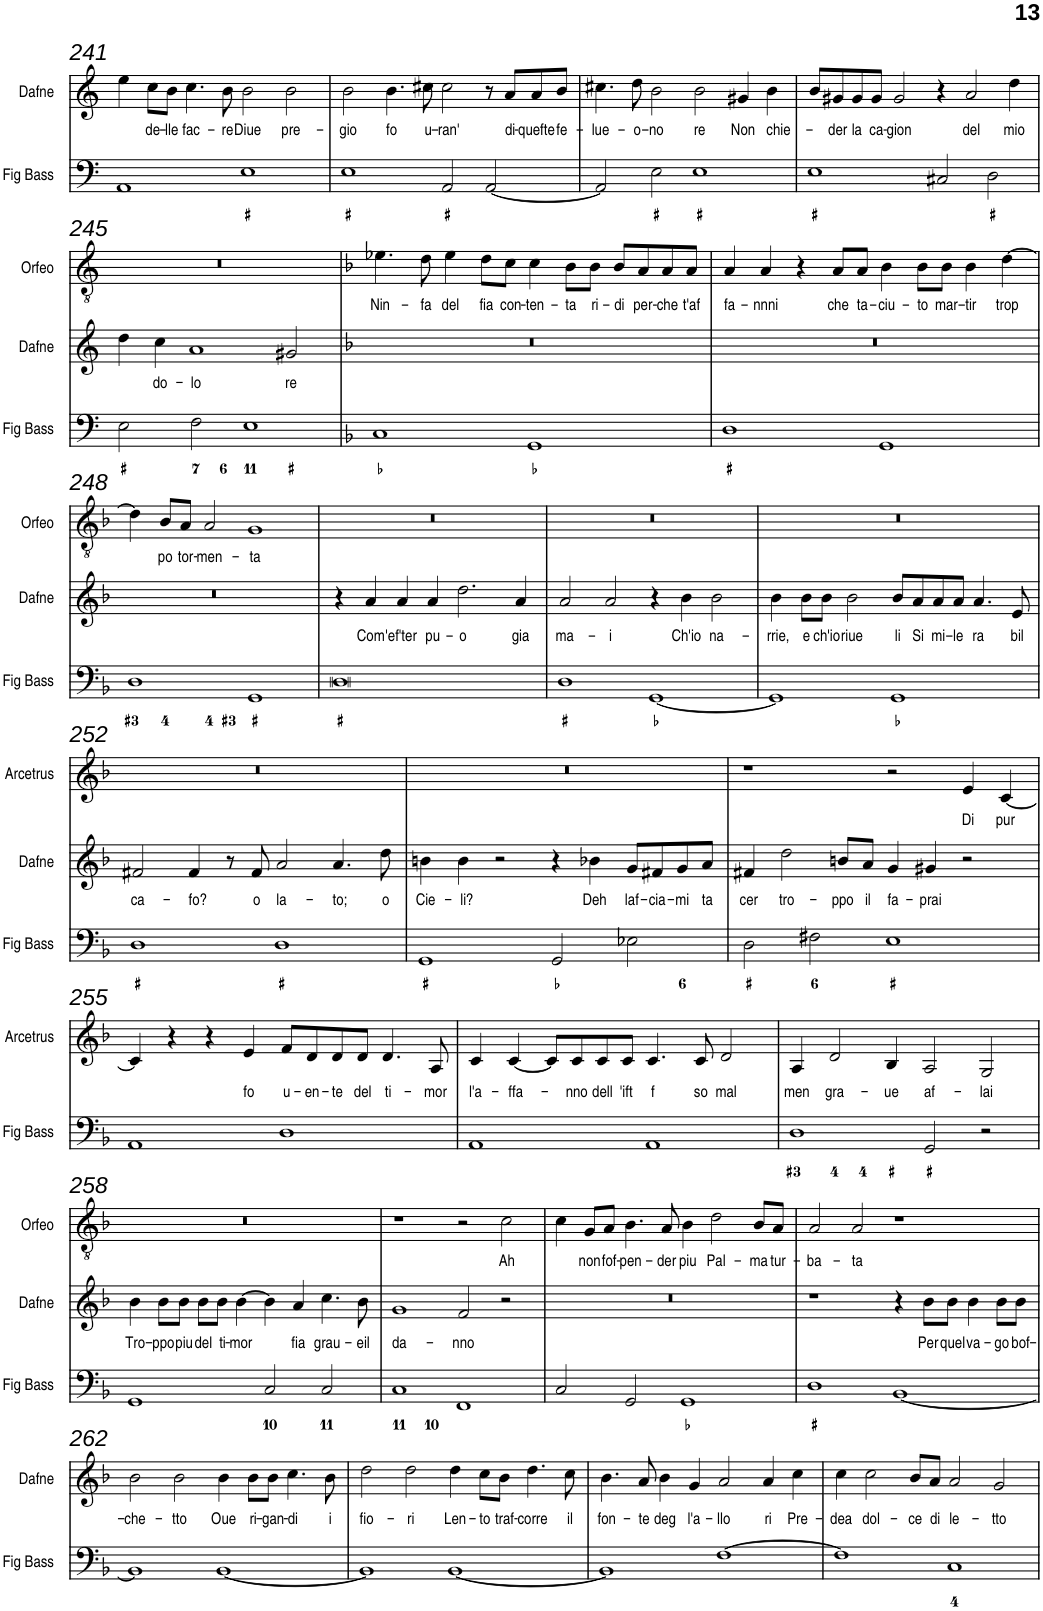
**kern	**kern	**text	**kern	**text	**kern	**text
*part4	*part3	*part3	*part2	*part2	*part1	*part1
*staff4	*staff3	*staff3	*staff2	*staff2	*staff1	*staff1
*I"Fig Bass	*I"Dafne	*	*I"Orfeo	*	*I"Arcetrus	*
*I'Fig Bass	*I'Dafne	*	*I'Orfeo	*	*I'Arcetrus	*
!!LO:PB:g=z
*clefF4	*clefG2	*	*clefGv2	*	*clefG2	*
*k[]	*k[]	*	*k[]	*	*k[]	*
*M4/2	*M4/2	*	*M4/2	*	*M4/2	*
=241	=241	=241	=241	=241	=241	=241
1AA	4ee\	.	0r	.	0r	.
!	!	!LO:LY:b	!	!	!	!
.	8cc\L	de-	.	.	.	.
!	!	!LO:LY:b	!	!	!	!
.	8b\J	-lle	.	.	.	.
!	!	!LO:LY:b	!	!	!	!
.	4.cc\	fac-	.	.	.	.
!	!	!LO:LY:b	!	!	!	!
.	8b\	-re	.	.	.	.
!	!	!LO:LY:b	!	!	!	!
1E	2b\	Diue	.	.	.	.
!	!	!LO:LY:b	!	!	!	!
.	2b\	pre-	.	.	.	.
=242	=242	=242	=242	=242	=242	=242
!	!	!LO:LY:b	!	!	!	!
1E	2b\	-gio	0r	.	0r	.
!	!	!LO:LY:b	!	!	!	!
.	4.b\	fo	.	.	.	.
!	!	!LO:LY:b	!	!	!	!
.	8cc#X\	u-	.	.	.	.
!	!	!LO:LY:b	!	!	!	!
2AA/	2cc#\	-ran'	.	.	.	.
[2AA/	8r	.	.	.	.	.
!	!	!LO:LY:b	!	!	!	!
.	8a/L	di-	.	.	.	.
!	!	!LO:LY:b	!	!	!	!
.	8a/	-quefte	.	.	.	.
!	!	!LO:LY:b	!	!	!	!
.	8b/J	fe-	.	.	.	.
=243	=243	=243	=243	=243	=243	=243
!	!	!LO:LY:b	!	!	!	!
2AA/]	4.cc#X\	-lue-	0r	.	0r	.
!	!	!LO:LY:b	!	!	!	!
.	8dd\	-o-	.	.	.	.
!	!	!LO:LY:b	!	!	!	!
2E\	2b\	-no	.	.	.	.
!	!	!LO:LY:b	!	!	!	!
1E	2b\	re	.	.	.	.
!	!	!LO:LY:b	!	!	!	!
.	4g#X/	Non	.	.	.	.
!	!	!LO:LY:b	!	!	!	!
.	4b\	chie-	.	.	.	.
=244	=244	=244	=244	=244	=244	=244
1E	8b/L	.	0r	.	0r	.
!	!	!LO:LY:b	!	!	!	!
.	8g#X/	-der	.	.	.	.
!	!	!LO:LY:b	!	!	!	!
.	8g#/	la	.	.	.	.
!	!	!LO:LY:b	!	!	!	!
.	8g#/J	ca-	.	.	.	.
!	!	!LO:LY:b	!	!	!	!
.	2g#/	-gion	.	.	.	.
2C#X/	4r	.	.	.	.	.
!	!	!LO:LY:b	!	!	!	!
.	2a/	del	.	.	.	.
2D\	.	.	.	.	.	.
!	!	!LO:LY:b	!	!	!	!
.	4dd\	mio	.	.	.	.
!!LO:LB:g=z
=245	=245	=245	=245	=245	=245	=245
2E\	4dd\	.	0r	.	0r	.
!	!	!LO:LY:b	!	!	!	!
.	4cc\	do-	.	.	.	.
!	!	!LO:LY:b	!	!	!	!
2F\	1a	-lo	.	.	.	.
1E	.	.	.	.	.	.
!	!	!LO:LY:b	!	!	!	!
.	2g#X/	re	.	.	.	.
=246	=246	=246	=246	=246	=246	=246
*k[b-]	*k[b-]	*	*k[b-]	*	*k[b-]	*
!	!	!	!	!LO:LY:b	!	!
1C	0r	.	4.e-X\	Nin-	0r	.
!	!	!	!	!LO:LY:b	!	!
.	.	.	8d\	-fa	.	.
!	!	!	!	!LO:LY:b	!	!
.	.	.	4e-\	del	.	.
!	!	!	!	!LO:LY:b	!	!
.	.	.	8d\L	fia	.	.
!	!	!	!	!LO:LY:b	!	!
.	.	.	8c\J	con-	.	.
!	!	!	!	!LO:LY:b	!	!
1GG	.	.	4c\	-ten-	.	.
!	!	!	!	!LO:LY:b	!	!
.	.	.	8B-\L	-ta	.	.
!	!	!	!	!LO:LY:b	!	!
.	.	.	8B-\J	ri-	.	.
!	!	!	!	!LO:LY:b	!	!
.	.	.	8B-/L	-di	.	.
!	!	!	!	!LO:LY:b	!	!
.	.	.	8A/	per-	.	.
!	!	!	!	!LO:LY:b	!	!
.	.	.	8A/	-che	.	.
!	!	!	!	!LO:LY:b	!	!
.	.	.	8A/J	t'af	.	.
=247	=247	=247	=247	=247	=247	=247
!	!	!	!	!LO:LY:b	!	!
1D	0r	.	4A/	fa-	0r	.
!	!	!	!	!LO:LY:b	!	!
.	.	.	4A/	-nnni	.	.
.	.	.	4r	.	.	.
!	!	!	!	!LO:LY:b	!	!
.	.	.	8A/L	che	.	.
!	!	!	!	!LO:LY:b	!	!
.	.	.	8A/J	ta-	.	.
!	!	!	!	!LO:LY:b	!	!
1GG	.	.	4B-\	-ciu-	.	.
!	!	!	!	!LO:LY:b	!	!
.	.	.	8B-\L	-to	.	.
!	!	!	!	!LO:LY:b	!	!
.	.	.	8B-\J	mar-	.	.
!	!	!	!	!LO:LY:b	!	!
.	.	.	4B-\	-tir	.	.
!	!	!	!	!LO:LY:b	!	!
.	.	.	[4d\	trop	.	.
!!LO:LB:g=z
=248	=248	=248	=248	=248	=248	=248
1D	0r	.	4d\]	.	0r	.
!	!	!	!	!LO:LY:b	!	!
.	.	.	8B-/L	po	.	.
!	!	!	!	!LO:LY:b	!	!
.	.	.	8A/J	tor-	.	.
!	!	!	!	!LO:LY:b	!	!
.	.	.	2A/	-men-	.	.
!	!	!	!	!LO:LY:b	!	!
1GG	.	.	1G	-ta	.	.
=249	=249	=249	=249	=249	=249	=249
0D	4r	.	0r	.	0r	.
!	!	!LO:LY:b	!	!	!	!
.	4a/	Com	.	.	.	.
!	!	!LO:LY:b	!	!	!	!
.	4a/	'ef'ter	.	.	.	.
!	!	!LO:LY:b	!	!	!	!
.	4a/	pu-	.	.	.	.
!	!	!LO:LY:b	!	!	!	!
.	2.dd\	-o	.	.	.	.
!	!	!LO:LY:b	!	!	!	!
.	4a/	gia	.	.	.	.
=250	=250	=250	=250	=250	=250	=250
!	!	!LO:LY:b	!	!	!	!
1D	2a/	ma-	0r	.	0r	.
!	!	!LO:LY:b	!	!	!	!
.	2a/	-i	.	.	.	.
[1GG	4r	.	.	.	.	.
!	!	!LO:LY:b	!	!	!	!
.	4b-\	Ch'io	.	.	.	.
!	!	!LO:LY:b	!	!	!	!
.	2b-\	na-	.	.	.	.
=251	=251	=251	=251	=251	=251	=251
!	!	!LO:LY:b	!	!	!	!
1GG]	4b-\	-rrie,	0r	.	0r	.
!	!	!LO:LY:b	!	!	!	!
.	8b-\L	e	.	.	.	.
!	!	!LO:LY:b	!	!	!	!
.	8b-\J	ch'io	.	.	.	.
!	!	!LO:LY:b	!	!	!	!
.	2b-\	riue	.	.	.	.
!	!	!LO:LY:b	!	!	!	!
1GG	8b-/L	li	.	.	.	.
!	!	!LO:LY:b	!	!	!	!
.	8a/	Si	.	.	.	.
!	!	!LO:LY:b	!	!	!	!
.	8a/	mi-	.	.	.	.
!	!	!LO:LY:b	!	!	!	!
.	8a/J	-le	.	.	.	.
!	!	!LO:LY:b	!	!	!	!
.	4.a/	ra	.	.	.	.
!	!	!LO:LY:b	!	!	!	!
.	8e/	bil	.	.	.	.
!!LO:LB:g=z
=252	=252	=252	=252	=252	=252	=252
!	!	!LO:LY:b	!	!	!	!
1D	2f#X/	ca-	0r	.	0r	.
!	!	!LO:LY:b	!	!	!	!
.	4f#/	-fo?	.	.	.	.
.	8r	.	.	.	.	.
!	!	!LO:LY:b	!	!	!	!
.	8f#/	o	.	.	.	.
!	!	!LO:LY:b	!	!	!	!
1D	2a/	la-	.	.	.	.
!	!	!LO:LY:b	!	!	!	!
.	4.a/	-to;	.	.	.	.
!	!	!LO:LY:b	!	!	!	!
.	8dd\	o	.	.	.	.
=253	=253	=253	=253	=253	=253	=253
!	!	!LO:LY:b	!	!	!	!
1GG	4bn\	Cie-	0r	.	0r	.
!	!	!LO:LY:b	!	!	!	!
.	4b\	-li?	.	.	.	.
.	2r	.	.	.	.	.
2GG/	4r	.	.	.	.	.
!	!	!LO:LY:b	!	!	!	!
.	4b-X\	Deh	.	.	.	.
!	!	!LO:LY:b	!	!	!	!
2E-X\	8g/L	laf-	.	.	.	.
!	!	!LO:LY:b	!	!	!	!
.	8f#X/	-cia-	.	.	.	.
!	!	!LO:LY:b	!	!	!	!
.	8g/	-mi	.	.	.	.
!	!	!LO:LY:b	!	!	!	!
.	8a/J	ta	.	.	.	.
=254	=254	=254	=254	=254	=254	=254
!	!	!LO:LY:b	!	!	!	!
2D\	4f#X/	cer	0r	.	1r	.
!	!	!LO:LY:b	!	!	!	!
.	2dd\	tro-	.	.	.	.
2F#X\	.	.	.	.	.	.
!	!	!LO:LY:b	!	!	!	!
.	8bn/L	-ppo	.	.	.	.
!	!	!LO:LY:b	!	!	!	!
.	8a/J	il	.	.	.	.
!	!	!LO:LY:b	!	!	!	!
1E	4g/	fa-	.	.	2r	.
!	!	!LO:LY:b	!	!	!	!
.	4g#X/	-prai	.	.	.	.
!	!	!	!	!	!	!LO:LY:b
.	2r	.	.	.	4e/	Di
!	!	!	!	!	!	!LO:LY:b
.	.	.	.	.	[4c/	pur
!!LO:LB:g=z
=255	=255	=255	=255	=255	=255	=255
1AA	0r	.	0r	.	4c/]	.
.	.	.	.	.	4r	.
.	.	.	.	.	4r	.
!	!	!	!	!	!	!LO:LY:b
.	.	.	.	.	4e/	fo
!	!	!	!	!	!	!LO:LY:b
1D	.	.	.	.	8f/L	u-
!	!	!	!	!	!	!LO:LY:b
.	.	.	.	.	8d/	-en-
!	!	!	!	!	!	!LO:LY:b
.	.	.	.	.	8d/	-te
!	!	!	!	!	!	!LO:LY:b
.	.	.	.	.	8d/J	del
!	!	!	!	!	!	!LO:LY:b
.	.	.	.	.	4.d/	ti-
!	!	!	!	!	!	!LO:LY:b
.	.	.	.	.	8A/	-mor
=256	=256	=256	=256	=256	=256	=256
!	!	!	!	!	!	!LO:LY:b
1AA	0r	.	0r	.	4c/	l'a-
!	!	!	!	!	!	!LO:LY:b
.	.	.	.	.	[4c/	-ffa-
.	.	.	.	.	8c/L]	.
!	!	!	!	!	!	!LO:LY:b
.	.	.	.	.	8c/	-nno
!	!	!	!	!	!	!LO:LY:b
.	.	.	.	.	8c/	dell
!	!	!	!	!	!	!LO:LY:b
.	.	.	.	.	8c/J	'ift
!	!	!	!	!	!	!LO:LY:b
1AA	.	.	.	.	4.c/	f
!	!	!	!	!	!	!LO:LY:b
.	.	.	.	.	8c/	so
!	!	!	!	!	!	!LO:LY:b
.	.	.	.	.	2d/	mal
=257	=257	=257	=257	=257	=257	=257
!	!	!	!	!	!	!LO:LY:b
1D	0r	.	0r	.	4A/	men
!	!	!	!	!	!	!LO:LY:b
.	.	.	.	.	2d/	gra-
!	!	!	!	!	!	!LO:LY:b
.	.	.	.	.	4B-/	-ue
!	!	!	!	!	!	!LO:LY:b
2GG/	.	.	.	.	2A/	af-
!	!	!	!	!	!	!LO:LY:b
2r	.	.	.	.	2G/	-lai
!!LO:LB:g=z
=258	=258	=258	=258	=258	=258	=258
!	!	!LO:LY:b	!	!	!	!
1GG	4b-\	Tro-	0r	.	0r	.
!	!	!LO:LY:b	!	!	!	!
.	8b-\L	-ppo	.	.	.	.
!	!	!LO:LY:b	!	!	!	!
.	8b-\J	piu	.	.	.	.
!	!	!LO:LY:b	!	!	!	!
.	8b-\L	del	.	.	.	.
!	!	!LO:LY:b	!	!	!	!
.	8b-\J	ti-	.	.	.	.
!	!	!LO:LY:b	!	!	!	!
.	[4b-\	-mor	.	.	.	.
2C/	4b-\]	.	.	.	.	.
!	!	!LO:LY:b	!	!	!	!
.	4a/	fia	.	.	.	.
!	!	!LO:LY:b	!	!	!	!
2C/	4.cc\	grau-	.	.	.	.
!	!	!LO:LY:b	!	!	!	!
.	8b-\	-eil	.	.	.	.
=259	=259	=259	=259	=259	=259	=259
!	!	!LO:LY:b	!	!	!	!
1C	1g	da-	1r	.	0r	.
!	!	!LO:LY:b	!	!	!	!
1FF	2f/	-nno	2r	.	.	.
!	!	!	!	!LO:LY:b	!	!
.	2r	.	2c\	Ah	.	.
=260	=260	=260	=260	=260	=260	=260
2C/	0r	.	4c\	.	0r	.
!	!	!	!	!LO:LY:b	!	!
.	.	.	8G/L	non	.	.
!	!	!	!	!LO:LY:b	!	!
.	.	.	8A/J	fof-	.	.
!	!	!	!	!LO:LY:b	!	!
2GG/	.	.	4.B-\	-pen-	.	.
!	!	!	!	!LO:LY:b	!	!
.	.	.	8A/	-der	.	.
!	!	!	!	!LO:LY:b	!	!
1GG	.	.	4B-\	piu	.	.
!	!	!	!	!LO:LY:b	!	!
.	.	.	2d\	Pal-	.	.
!	!	!	!	!LO:LY:b	!	!
.	.	.	8B-/L	-ma	.	.
!	!	!	!	!LO:LY:b	!	!
.	.	.	8A/J	tur-	.	.
=261	=261	=261	=261	=261	=261	=261
!	!	!	!	!LO:LY:b	!	!
1D	1r	.	2A/	-ba-	0r	.
!	!	!	!	!LO:LY:b	!	!
.	.	.	2A/	-ta	.	.
[1BB-	4r	.	1r	.	.	.
!	!	!LO:LY:b	!	!	!	!
.	8b-\L	Per	.	.	.	.
!	!	!LO:LY:b	!	!	!	!
.	8b-\J	quel	.	.	.	.
!	!	!LO:LY:b	!	!	!	!
.	4b-\	va-	.	.	.	.
!	!	!LO:LY:b	!	!	!	!
.	8b-\L	-go	.	.	.	.
!	!	!LO:LY:b	!	!	!	!
.	8b-\J	bof-	.	.	.	.
!!LO:LB:g=z
=262	=262	=262	=262	=262	=262	=262
!	!	!LO:LY:b	!	!	!	!
1BB-]	2b-\	-che-	0r	.	0r	.
!	!	!LO:LY:b	!	!	!	!
.	2b-\	-tto	.	.	.	.
!	!	!LO:LY:b	!	!	!	!
[1BB-	4b-\	Oue	.	.	.	.
!	!	!LO:LY:b	!	!	!	!
.	8b-\L	ri-	.	.	.	.
!	!	!LO:LY:b	!	!	!	!
.	8b-\J	-gan-	.	.	.	.
!	!	!LO:LY:b	!	!	!	!
.	4.cc\	-di	.	.	.	.
!	!	!LO:LY:b	!	!	!	!
.	8b-\	i	.	.	.	.
=263	=263	=263	=263	=263	=263	=263
!	!	!LO:LY:b	!	!	!	!
1BB-]	2dd\	fio-	0r	.	0r	.
!	!	!LO:LY:b	!	!	!	!
.	2dd\	-ri	.	.	.	.
!	!	!LO:LY:b	!	!	!	!
[1BB-	4dd\	Len-	.	.	.	.
!	!	!LO:LY:b	!	!	!	!
.	8cc\L	-to	.	.	.	.
!	!	!LO:LY:b	!	!	!	!
.	8b-\J	traf-	.	.	.	.
!	!	!LO:LY:b	!	!	!	!
.	4.dd\	-corre	.	.	.	.
!	!	!LO:LY:b	!	!	!	!
.	8cc\	il	.	.	.	.
=264	=264	=264	=264	=264	=264	=264
!	!	!LO:LY:b	!	!	!	!
1BB-]	4.b-\	fon-	0r	.	0r	.
!	!	!LO:LY:b	!	!	!	!
.	8a/	-te	.	.	.	.
!	!	!LO:LY:b	!	!	!	!
.	4b-\	deg	.	.	.	.
!	!	!LO:LY:b	!	!	!	!
.	4g/	l'a-	.	.	.	.
!	!	!LO:LY:b	!	!	!	!
[1F	2a/	-llo	.	.	.	.
!	!	!LO:LY:b	!	!	!	!
.	4a/	ri	.	.	.	.
!	!	!LO:LY:b	!	!	!	!
.	4cc\	Pre-	.	.	.	.
=265	=265	=265	=265	=265	=265	=265
!	!	!LO:LY:b	!	!	!	!
1F]	4cc\	-dea	0r	.	0r	.
!	!	!LO:LY:b	!	!	!	!
.	2cc\	dol-	.	.	.	.
!	!	!LO:LY:b	!	!	!	!
.	8b-/L	-ce	.	.	.	.
!	!	!LO:LY:b	!	!	!	!
.	8a/J	di	.	.	.	.
!	!	!LO:LY:b	!	!	!	!
1C	2a/	le-	.	.	.	.
!	!	!LO:LY:b	!	!	!	!
.	2g/	-tto	.	.	.	.
=	=	=	=	=	=	=
*-	*-	*-	*-	*-	*-	*-
